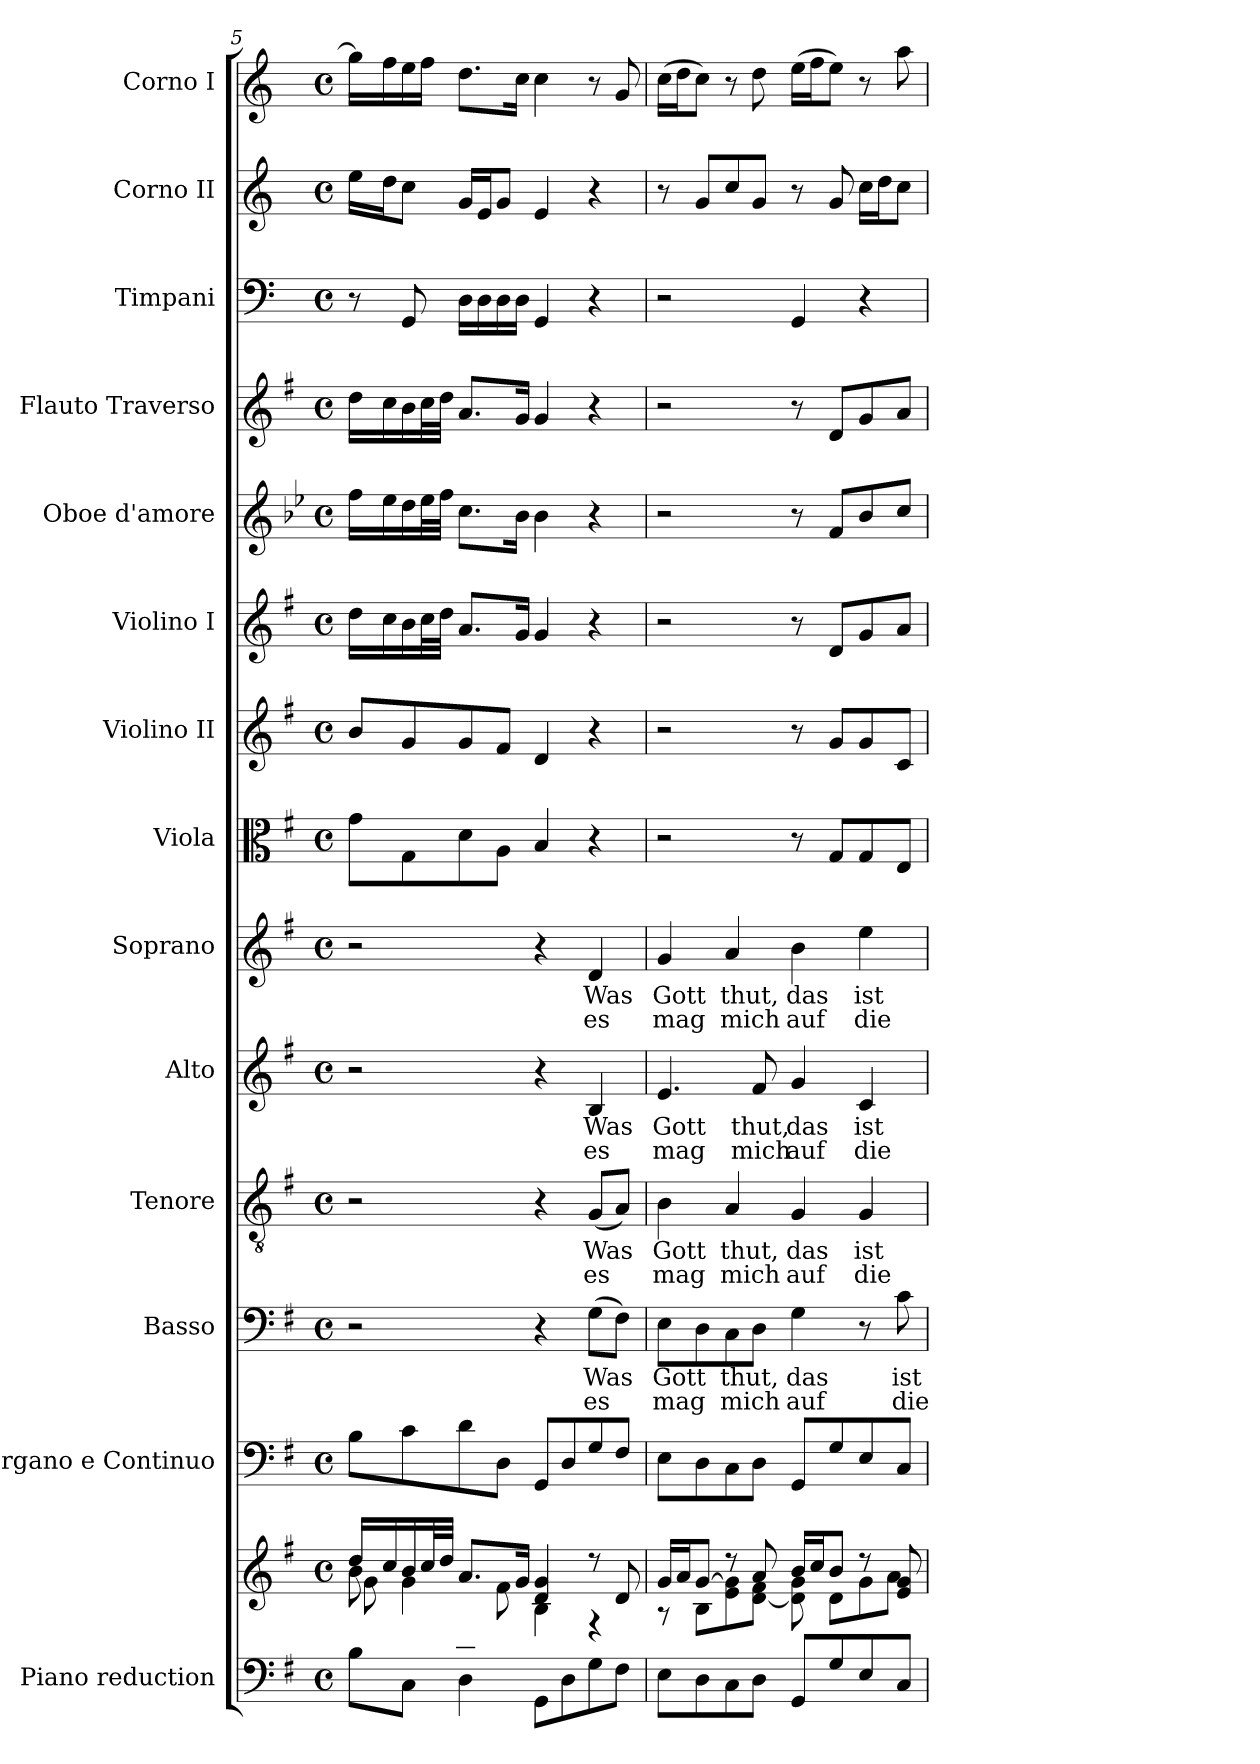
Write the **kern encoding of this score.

**kern	**kern	**kern	**kern	**text	**text	**kern	**text	**text	**kern	**text	**text	**kern	**text	**text	**kern	**kern	**kern	**kern	**kern	**kern	**kern	**kern
*part14	*part14	*part13	*part12	*part12	*part12	*part11	*part11	*part11	*part10	*part10	*part10	*part9	*part9	*part9	*part8	*part7	*part6	*part5	*part4	*part3	*part2	*part1
*staff15	*staff14	*staff13	*staff12	*staff12	*staff12	*staff11	*staff11	*staff11	*staff10	*staff10	*staff10	*staff9	*staff9	*staff9	*staff8	*staff7	*staff6	*staff5	*staff4	*staff3	*staff2	*staff1
*I"Piano reduction	*	*I"Organo e Continuo	*I"Basso	*	*	*I"Tenore	*	*	*I"Alto	*	*	*I"Soprano	*	*	*I"Viola	*I"Violino II	*I"Violino I	*I"Oboe d'amore	*I"Flauto Traverso	*I"Timpani	*I"Corno II	*I"Corno I
*I'Pno	*	*	*	*	*	*	*	*	*	*	*	*	*	*	*	*	*	*I'Ob	*I'Fl	*I'Timp	*	*
*clefF4	*clefG2	*clefF4	*clefF4	*	*	*clefGv2	*	*	*clefG2	*	*	*clefG2	*	*	*clefC3	*clefG2	*clefG2	*clefG2	*clefG2	*clefF4	*clefG2	*clefG2
*	*	*	*	*	*	*	*	*	*	*	*	*	*	*	*	*	*	*ITrd2c3	*	*	*ITrd3c5	*ITrd3c5
*k[f#]	*k[f#]	*k[f#]	*k[f#]	*	*	*k[f#]	*	*	*k[f#]	*	*	*k[f#]	*	*	*k[f#]	*k[f#]	*k[f#]	*k[f#]	*k[f#]	*k[]	*k[f#]	*k[f#]
*M4/4	*M4/4	*M4/4	*M4/4	*	*	*M4/4	*	*	*M4/4	*	*	*M4/4	*	*	*M4/4	*M4/4	*M4/4	*M4/4	*M4/4	*M4/4	*M4/4	*M4/4
*met(c)	*met(c)	*met(c)	*met(c)	*	*	*met(c)	*	*	*met(c)	*	*	*met(c)	*	*	*met(c)	*met(c)	*met(c)	*met(c)	*met(c)	*met(c)	*met(c)	*met(c)
=5	=5	=5	=5	=5	=5	=5	=5	=5	=5	=5	=5	=5	=5	=5	=5	=5	=5	=5	=5	=5	=5	=5
*^	*^	*	*	*	*	*	*	*	*	*	*	*	*	*	*	*	*	*	*	*	*	*
*	*	*	*^	*	*	*	*	*	*	*	*	*	*	*	*	*	*	*	*	*	*	*	*	*
8ryy	8B\L	16dd/LL	8b\	8g\L	8B\L	2r	.	.	2r	.	.	2r	.	.	2r	.	.	8g\L	8b/L	16dd\LL	16dd\LL	16dd\LL	8r	16b\LL	16dd\LL]
.	.	16cc/	.	.	.	.	.	.	.	.	.	.	.	.	.	.	.	.	.	16cc\	16cc\	16cc\	.	16a\J	16cc\
8G/	8C\J	16b/	4g\	2..ryy	8c\	.	.	.	.	.	.	.	.	.	.	.	.	8G\	8g/	16b\	16b\	16b\	8GG/	8g\J	16b\
.	.	32cc/L	.	.	.	.	.	.	.	.	.	.	.	.	.	.	.	.	.	32cc\L	32cc\L	32cc\L	.	.	16cc\JJ
.	.	32dd/JJJ	.	.	.	.	.	.	.	.	.	.	.	.	.	.	.	.	.	32dd\JJJ	32dd\JJJ	32dd\JJJ	.	.	.
8d/	4D\	8.a/L	.	.	8d\	.	.	.	.	.	.	.	.	.	.	.	.	8d\	8g/	8.a/L	8.a\L	8.a/L	16D\LL	16d/LL	8.a\L
.	.	.	.	.	.	.	.	.	.	.	.	.	.	.	.	.	.	.	.	.	.	.	16D\	16B/J	.
8A/J	.	.	8f#\	.	8D\J	.	.	.	.	.	.	.	.	.	.	.	.	8A\J	8f#/J	.	.	.	16D\	8d/J	.
.	.	16g/Jk	.	.	.	.	.	.	.	.	.	.	.	.	.	.	.	.	.	16g/Jk	16g\Jk	16g/Jk	16D\JJ	.	16g\Jk
2ryy	8GG\L	4d/ 4g/	4B\	.	8GG/L	4r	.	.	4r	.	.	4r	.	.	4r	.	.	4B/	4d/	4g/	4g\	4g/	4GG/	4B/	4g\
.	8D\	.	.	.	8D/	.	.	.	.	.	.	.	.	.	.	.	.	.	.	.	.	.	.	.	.
!	!	!	!	!	!	!	!LO:LY:b	!LO:LY:b	!	!LO:LY:b	!LO:LY:b	!	!LO:LY:b	!LO:LY:b	!	!LO:LY:b	!LO:LY:b	!	!	!	!	!	!	!	!
.	8G\	8r	4r	.	8G/	(8G\L	Was	es	(8G/L	Was	es	4B/	Was	es	4d/	Was	es	4r	4r	4r	4r	4r	4r	4r	8r
.	8F#\J	8d/	.	.	8F#/J	8F#\J)	.	.	8A/J)	.	.	.	.	.	.	.	.	.	.	.	.	.	.	.	8d/
*	*	*	*v	*v	*	*	*	*	*	*	*	*	*	*	*	*	*	*	*	*	*	*	*	*	*
=6	=6	=6	=6	=6	=6	=6	=6	=6	=6	=6	=6	=6	=6	=6	=6	=6	=6	=6	=6	=6	=6	=6	=6	=6
!	!	!	!	!	!	!LO:LY:b	!LO:LY:b	!	!LO:LY:b	!LO:LY:b	!	!LO:LY:b	!LO:LY:b	!	!LO:LY:b	!LO:LY:b	!	!	!	!	!	!	!	!
*v	*v	*	*	*	*	*	*	*	*	*	*	*	*	*	*	*	*	*	*	*	*	*	*	*
8E\L	16g/LL	8r	8E\L	8E\L	Gott	mag	4B\	Gott	mag	4.e/	Gott	mag	4g/	Gott	mag	2r	2r	2r	2r	2r	2r	8r	(16g\LL
.	16a/J	.	.	.	.	.	.	.	.	.	.	.	.	.	.	.	.	.	.	.	.	.	16a\J
8D\	[<8g/J	8B\L	8D\	8D\	.	.	.	.	.	.	.	.	.	.	.	.	.	.	.	.	.	8d/L	8g\J)
!	!	!	!	!	!LO:LY:b	!LO:LY:b	!	!LO:LY:b	!LO:LY:b	!	!	!	!	!LO:LY:b	!LO:LY:b	!	!	!	!	!	!	!	!
8C\	8r	8e\ 8g\]	8C\	8C\	thut,	mich	4A/	thut,	mich	.	.	.	4a/	thut,	mich	.	.	.	.	.	.	8g/	8r
!	!	!	!	!	!	!	!	!	!	!	!LO:LY:b	!LO:LY:b	!	!	!	!	!	!	!	!	!	!	!
8D\J	8a/	[8d\ 8f#\J	8D\J	8D\J	.	.	.	.	.	8f#/	thut,	mich	.	.	.	.	.	.	.	.	.	8d/J	8a\
!	!	!	!	!	!LO:LY:b	!LO:LY:b	!	!LO:LY:b	!LO:LY:b	!	!LO:LY:b	!LO:LY:b	!	!LO:LY:b	!LO:LY:b	!	!	!	!	!	!	!	!
8GG/L	16b/LL	8d\] 8g\	8GG/L	4G\	das	auf	4G/	das	auf	4g/	das	auf	4b\	das	auf	8r	8r	8r	8r	8r	4GG/	8r	(16b\LL
.	16cc/J	.	.	.	.	.	.	.	.	.	.	.	.	.	.	.	.	.	.	.	.	.	16cc\J
8G/	8b/J	8d\L	8G/	.	.	.	.	.	.	.	.	.	.	.	.	8G/L	8g/L	8d/L	8d/L	8d/L	.	8d/	8b\J)
!	!	!	!	!	!	!	!	!LO:LY:b	!LO:LY:b	!	!LO:LY:b	!LO:LY:b	!	!LO:LY:b	!LO:LY:b	!	!	!	!	!	!	!	!
8E/	8r	8g\	8E/	8r	.	.	4G/	ist	die	4c/	ist	die	4ee\	ist	die	8G/	8g/	8g/	8g/	8g/	4r	16g\LL	8r
.	.	.	.	.	.	.	.	.	.	.	.	.	.	.	.	.	.	.	.	.	.	16a\J	.
!	!	!	!	!	!LO:LY:b	!LO:LY:b	!	!	!	!	!	!	!	!	!	!	!	!	!	!	!	!	!
8C/J	8e/ 8g/	8a\J	8C/J	8c\	ist	die	.	.	.	.	.	.	.	.	.	8E/J	8c/J	8a/J	8a/J	8a/J	.	8g\J	8ee\
*	*v	*v	*	*	*	*	*	*	*	*	*	*	*	*	*	*	*	*	*	*	*	*	*
=	=	=	=	=	=	=	=	=	=	=	=	=	=	=	=	=	=	=	=	=	=	=
*-	*-	*-	*-	*-	*-	*-	*-	*-	*-	*-	*-	*-	*-	*-	*-	*-	*-	*-	*-	*-	*-	*-
